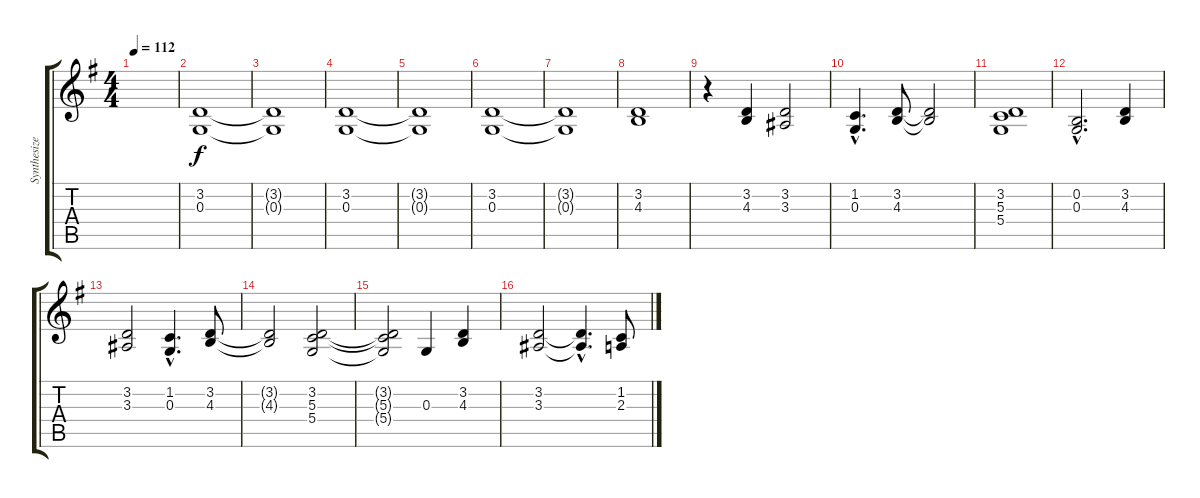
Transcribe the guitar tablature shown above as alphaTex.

\track ("Synthesizer" "Synthesize") {instrument pad3polysynth}
\staff {score tabs}
\tuning (E4 B3 G3 D3 A2 E2) {hide}
\ts (4 4)
\tempo 112
\clef g2
\ks g
|
(3.2 0.3).1 |
(3.2{t} 0.3{t}).1 |
(3.2 0.3).1 |
(3.2{t} 0.3{t}).1 |
(3.2 0.3).1 |
(3.2{t} 0.3{t}).1 |
(3.2 4.3).1 |
r.4 (3.2 4.3).4 (3.2 3.3).2 |
(1.2{hac} 0.3{hac}).4{d} (3.2 4.3).8 (3.2{t} 4.3{t}).2 |
(3.2 5.3 5.4).1 |
(0.2{hac} 0.3{hac}).2{d} (3.2 4.3).4 |
(3.2 3.3).2 (1.2{hac} 0.3{hac}).4{d} (3.2 4.3).8 |
(3.2{t} 4.3{t}).2 (3.2 5.3 5.4).2 |
(3.2{t} 5.3{t} 5.4{t}).2 0.3.4 (3.2 4.3).4 |
(3.2 3.3).2 (3.2{hac t} 3.3{hac t}).4{d} (1.2 2.3).8
